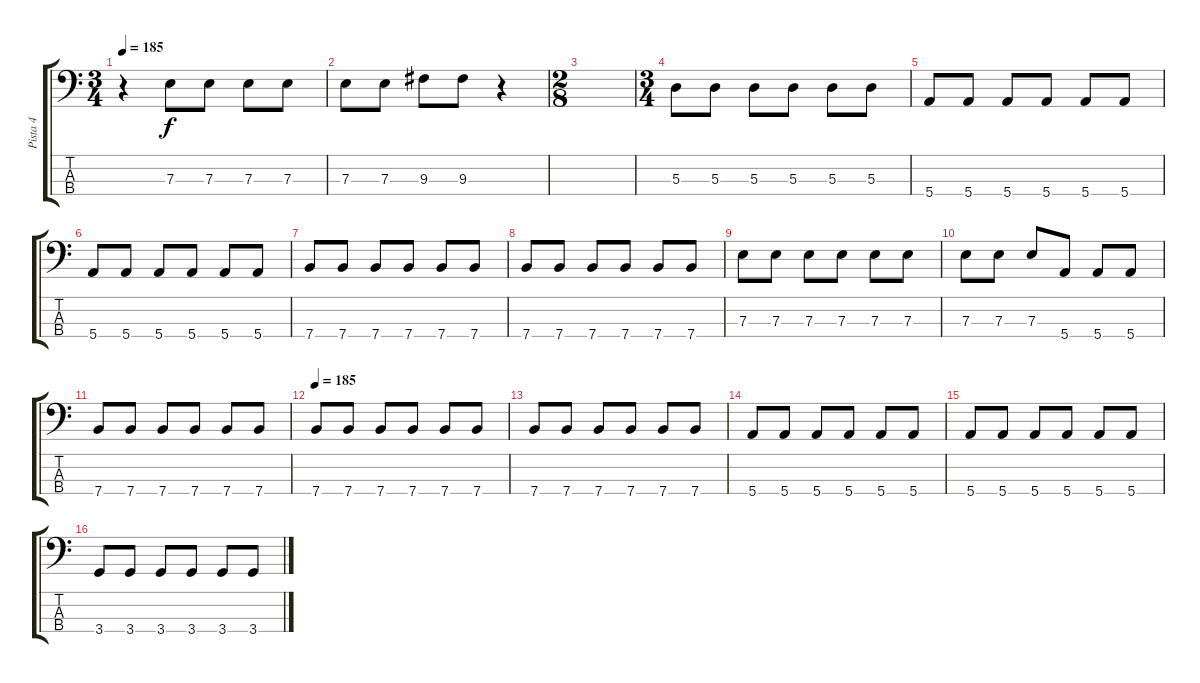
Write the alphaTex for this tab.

\track ("Pista 4" "Pista 4") {instrument fretlessbass}
\staff {score tabs}
\tuning (G2 D2 A1 E1) {hide}
\ts (3 4)
\tempo 185
\clef f4
\ks c
r.4{dy f} 7.3.8 7.3.8 7.3.8 7.3.8 |
7.3.8 7.3.8 9.3.8 9.3.8 r.4 |
\ts (2 8)
|
\ts (3 4)
5.3.8 5.3.8 5.3.8 5.3.8 5.3.8 5.3.8 |
5.4.8 5.4.8 5.4.8 5.4.8 5.4.8 5.4.8 |
5.4.8 5.4.8 5.4.8 5.4.8 5.4.8 5.4.8 |
7.4.8 7.4.8 7.4.8 7.4.8 7.4.8 7.4.8 |
7.4.8 7.4.8 7.4.8 7.4.8 7.4.8 7.4.8 |
7.3.8 7.3.8 7.3.8 7.3.8 7.3.8 7.3.8 |
7.3.8 7.3.8 7.3.8 5.4.8 5.4.8 5.4.8 |
7.4.8 7.4.8 7.4.8 7.4.8 7.4.8 7.4.8 |
\tempo 185
7.4.8 7.4.8 7.4.8 7.4.8 7.4.8 7.4.8 |
7.4.8 7.4.8 7.4.8 7.4.8 7.4.8 7.4.8 |
5.4.8 5.4.8 5.4.8 5.4.8 5.4.8 5.4.8 |
5.4.8 5.4.8 5.4.8 5.4.8 5.4.8 5.4.8 |
3.4.8 3.4.8 3.4.8 3.4.8 3.4.8 3.4.8
